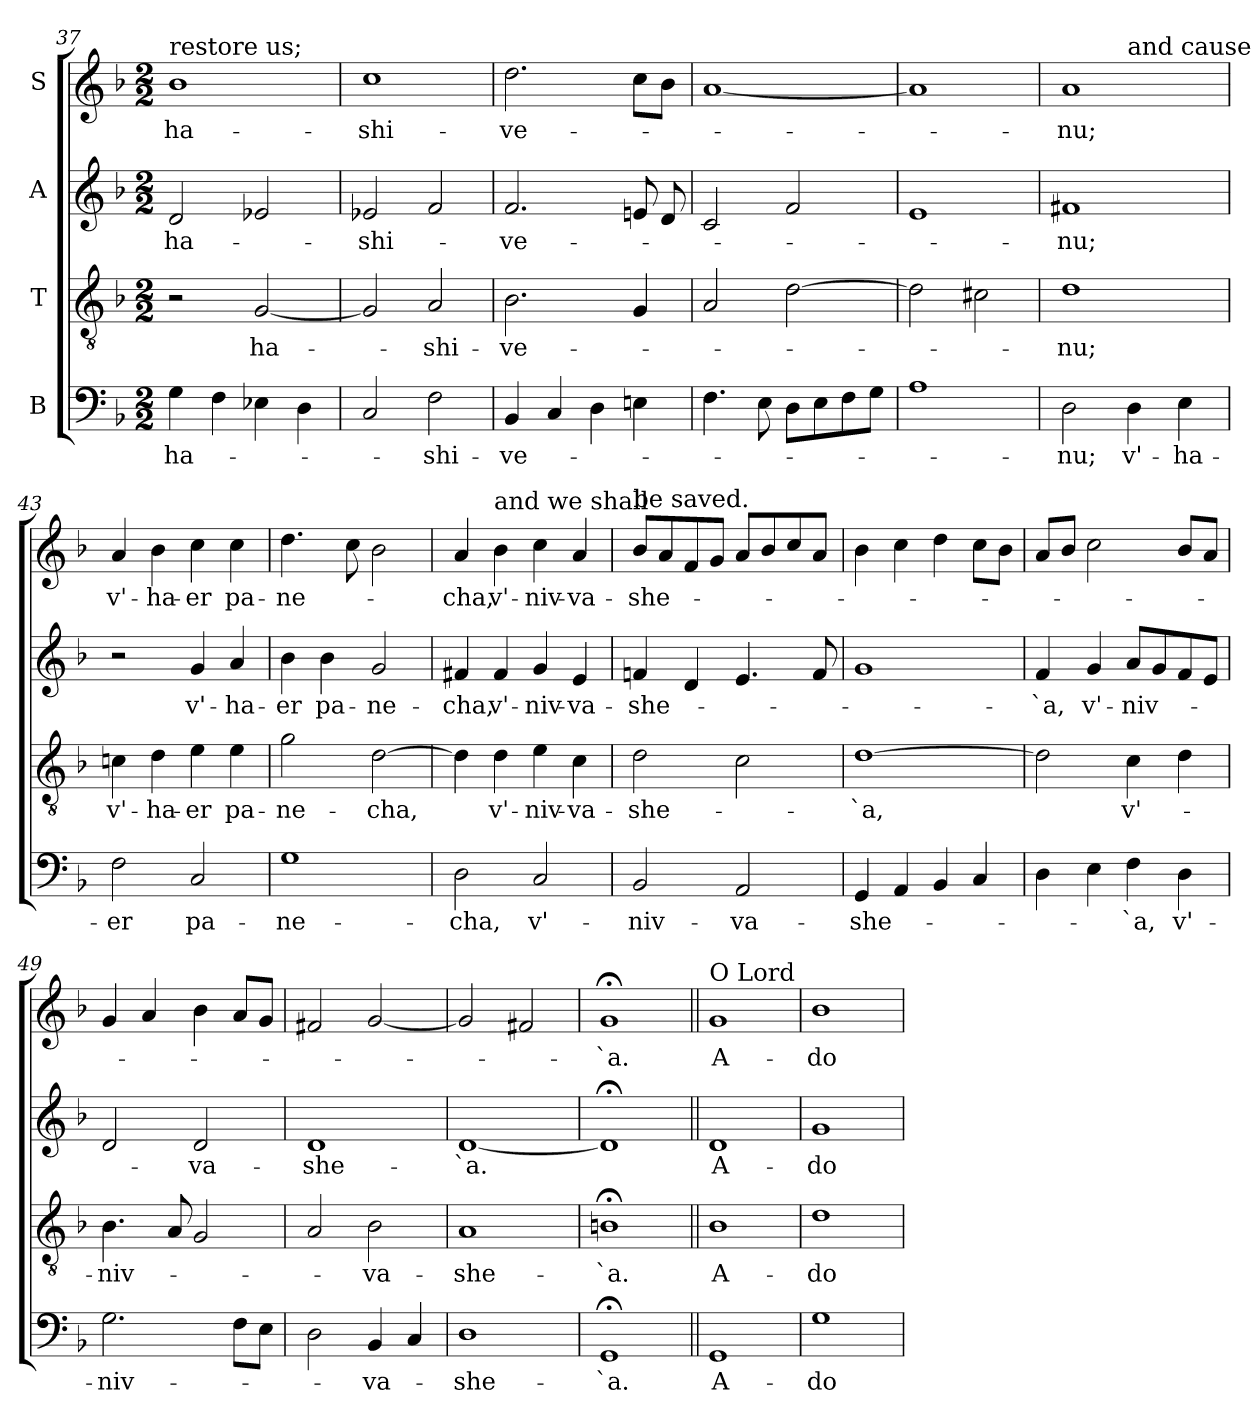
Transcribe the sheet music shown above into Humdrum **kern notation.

**kern	**text	**kern	**text	**kern	**text	**kern	**text
*part4	*part4	*part3	*part3	*part2	*part2	*part1	*part1
*staff4	*staff4	*staff3	*staff3	*staff2	*staff2	*staff1	*staff1
*I"B	*	*I"T	*	*I"A	*	*I"S	*
*clefF4	*	*clefGv2	*	*clefG2	*	*clefG2	*
*k[b-]	*	*k[b-]	*	*k[b-]	*	*k[b-]	*
*F:	*	*F:	*	*F:	*	*F:	*
*M2/2	*	*M2/2	*	*M2/2	*	*M2/2	*
=37	=37	=37	=37	=37	=37	=37	=37
!	!	!	!	!	!	!LO:TX:a:t=restore us;	!
!	!LO:LY:b	!	!	!	!LO:LY:b	!	!LO:LY:b
4G\	ha-	2r	.	2d/	ha-	1b-	ha-
4F\	.	.	.	.	.	.	.
!	!	!	!LO:LY:b	!	!	!	!
4E-X\	.	[2G/	ha-	2e-X/	.	.	.
4D\	.	.	.	.	.	.	.
=38	=38	=38	=38	=38	=38	=38	=38
!	!	!	!	!	!LO:LY:b	!	!LO:LY:b
2C/	.	2G/]	.	2e-i/	-shi-	1cc	-shi-
!	!LO:LY:b	!	!LO:LY:b	!	!	!	!
2F\	-shi-	2A/	-shi-	2f/	.	.	.
!!LO:PB:g=z
=39	=39	=39	=39	=39	=39	=39	=39
!	!LO:LY:b	!	!LO:LY:b	!	!LO:LY:b	!	!LO:LY:b
4BB-/	-ve-	2.B-\	-ve-	2.f/	-ve-	2.dd\	-ve-
4C/	.	.	.	.	.	.	.
4D\	.	.	.	.	.	.	.
4Eni\	.	4G/	.	8eni/	.	8cc\L	.
.	.	.	.	8d/	.	8b-\J	.
=40	=40	=40	=40	=40	=40	=40	=40
4.F\	.	2A/	.	2c/	.	[1a	.
8E\	.	.	.	.	.	.	.
8D\L	.	[2d\	.	2f/	.	.	.
8E\	.	.	.	.	.	.	.
8F\	.	.	.	.	.	.	.
8G\J	.	.	.	.	.	.	.
=41	=41	=41	=41	=41	=41	=41	=41
1A	.	2d\]	.	1e	.	1a]	.
.	.	2c#X\	.	.	.	.	.
=42	=42	=42	=42	=42	=42	=42	=42
!	!LO:LY:b	!	!LO:LY:b	!	!LO:LY:b	!	!LO:LY:b
*	*	*	*	*	*	*^	*
2D\	-nu;	1d	-nu;	1f#X	-nu;	1a	2ryy	-nu;
!	!	!	!	!	!	!	!LO:TX:a:t=and cause	!
!	!LO:LY:b	!	!	!	!	!	!	!
4D\	v'-	.	.	.	.	.	2ryy	.
!	!LO:LY:b	!	!	!	!	!	!	!
4E\	-ha-	.	.	.	.	.	.	.
=43	=43	=43	=43	=43	=43	=43	=43	=43
!	!	!	!	!	!	!LO:TX:a:t=Thy face to shine,	!	!
!	!LO:LY:b	!	!LO:LY:b	!	!	!	!	!LO:LY:b
*	*	*	*	*	*	*v	*v	*
2F\	-er	4cni\	v'-	2r	.	4a/	v'-
!	!	!	!LO:LY:b	!	!	!	!LO:LY:b
.	.	4d\	-ha-	.	.	4b-\	-ha-
!	!LO:LY:b	!	!LO:LY:b	!	!LO:LY:b	!	!LO:LY:b
2C/	pa-	4e\	-er	4g/	v'-	4cc\	-er
!	!	!	!LO:LY:b	!	!LO:LY:b	!	!LO:LY:b
.	.	4e\	pa-	4a/	-ha-	4cc\	pa-
=44	=44	=44	=44	=44	=44	=44	=44
!	!LO:LY:b	!	!LO:LY:b	!	!LO:LY:b	!	!LO:LY:b
1G	-ne-	2g\	-ne-	4b-\	-er	4.dd\	-ne-
!	!	!	!	!	!LO:LY:b	!	!
.	.	.	.	4b-\	pa-	.	.
.	.	.	.	.	.	8cc\	.
!	!	!	!LO:LY:b	!	!LO:LY:b	!	!
.	.	[2d\	-cha,	2g/	-ne-	2b-\	.
!!LO:LB:g=z
=45	=45	=45	=45	=45	=45	=45	=45
!	!LO:LY:b	!	!	!	!LO:LY:b	!	!LO:LY:b
2D\	-cha,	4d\]	.	4f#X/	-cha,	4a/	-cha,
!	!	!	!	!	!	!LO:TX:a:t=and we shall	!
!	!	!	!LO:LY:b	!	!LO:LY:b	!	!LO:LY:b
.	.	4d\	v'-	4f#/	v'-	4b-\	v'-
!	!LO:LY:b	!	!LO:LY:b	!	!LO:LY:b	!	!LO:LY:b
2C/	v'-	4e\	-niv-	4g/	-niv-	4cc\	-niv-
!	!	!	!LO:LY:b	!	!LO:LY:b	!	!LO:LY:b
.	.	4c\	-va-	4e/	-va-	4a/	-va-
=46	=46	=46	=46	=46	=46	=46	=46
!	!	!	!	!	!	!LO:TX:a:t=be saved.	!
!	!LO:LY:b	!	!LO:LY:b	!	!LO:LY:b	!	!LO:LY:b
2BB-/	-niv-	2d\	-she-	4fni/	-she-	8b-/L	-she-
.	.	.	.	.	.	8a/	.
.	.	.	.	4d/	.	8f/	.
.	.	.	.	.	.	8g/J	.
!	!LO:LY:b	!	!	!	!	!	!
2AA/	-va-	2c\	.	4.e/	.	8a/L	.
.	.	.	.	.	.	8b-/	.
.	.	.	.	.	.	8cc/	.
.	.	.	.	8f/	.	8a/J	.
=47	=47	=47	=47	=47	=47	=47	=47
!	!LO:LY:b	!	!LO:LY:b	!	!	!	!
4GG/	-she-	[1d	-`a,	1g	.	4b-\	.
4AA/	.	.	.	.	.	4cc\	.
4BB-/	.	.	.	.	.	4dd\	.
4C/	.	.	.	.	.	8cc\L	.
.	.	.	.	.	.	8b-\J	.
=48	=48	=48	=48	=48	=48	=48	=48
!	!	!	!	!	!LO:LY:b	!	!
4D\	.	2d\]	.	4f/	-`a,	8a/L	.
.	.	.	.	.	.	8b-/J	.
!	!	!	!	!	!LO:LY:b	!	!
4E\	.	.	.	4g/	v'-	2cc\	.
!	!LO:LY:b	!	!LO:LY:b	!	!LO:LY:b	!	!
4F\	-`a,	4c\	v'-	8a/L	-niv-	.	.
.	.	.	.	8g/	.	.	.
!	!LO:LY:b	!	!	!	!	!	!
4D\	v'-	4d\	.	8f/	.	8b-/L	.
.	.	.	.	8e/J	.	8a/J	.
=49	=49	=49	=49	=49	=49	=49	=49
!	!LO:LY:b	!	!LO:LY:b	!	!	!	!
2.G\	-niv-	4.B-\	-niv-	2d/	.	4g/	.
.	.	.	.	.	.	4a/	.
.	.	8A/	.	.	.	.	.
!	!	!	!	!	!LO:LY:b	!	!
.	.	2G/	.	2d/	-va-	4b-\	.
8F\L	.	.	.	.	.	8a/L	.
8E\J	.	.	.	.	.	8g/J	.
!!LO:PB:g=z
=50	=50	=50	=50	=50	=50	=50	=50
!	!	!	!	!	!LO:LY:b	!	!
2D\	.	2A/	.	1d	-she-	2f#X/	.
!	!LO:LY:b	!	!LO:LY:b	!	!	!	!
4BB-/	-va-	2B-\	-va-	.	.	[2g/	.
4C/	.	.	.	.	.	.	.
=51	=51	=51	=51	=51	=51	=51	=51
!	!LO:LY:b	!	!LO:LY:b	!	!LO:LY:b	!	!
1D	-she-	1A	-she-	[1d	-`a.	2g/]	.
.	.	.	.	.	.	2f#X/	.
=52	=52	=52	=52	=52	=52	=52	=52
!	!LO:LY:b	!	!LO:LY:b	!	!	!	!LO:LY:b
1GG;	-`a.	1Bn;<	-`a.	1d;]	.	1g;	-`a.
=53||	=53||	=53||	=53||	=53||	=53||	=53||	=53||
!	!	!	!	!	!	!LO:TX:a:t=O Lord	!
!	!LO:LY:b	!	!LO:LY:b	!	!LO:LY:b	!	!LO:LY:b
1GG	A-	1B-i	A-	1d	A-	1g	A-
=54	=54	=54	=54	=54	=54	=54	=54
!	!LO:LY:b	!	!LO:LY:b	!	!LO:LY:b	!	!LO:LY:b
1G	-do-	1d	-do-	1g	-do-	1b-	-do-
=	=	=	=	=	=	=	=
*-	*-	*-	*-	*-	*-	*-	*-
